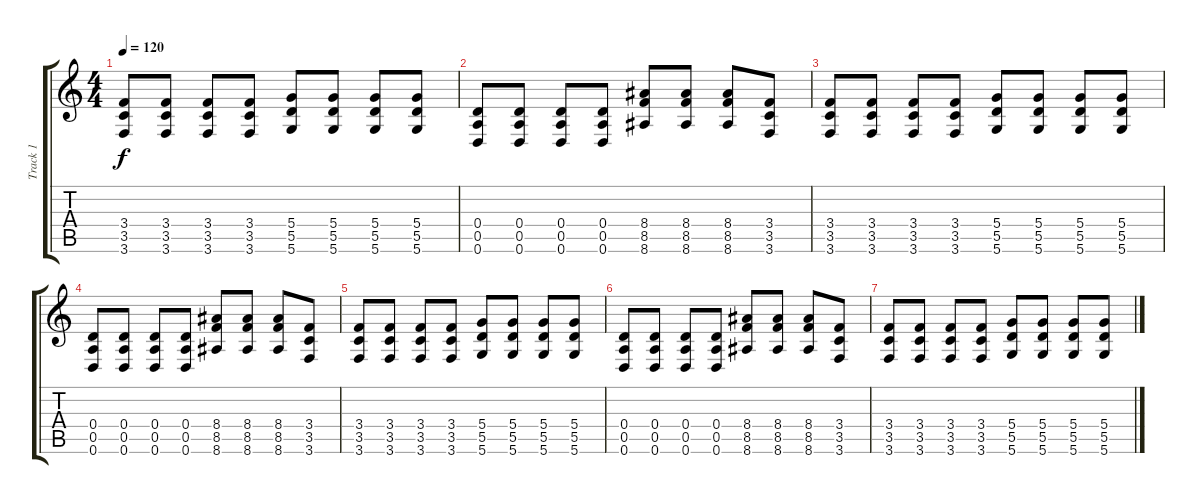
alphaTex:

\track ("Track 1" "Track 1") {instrument overdrivenguitar}
\staff {score tabs}
\tuning (E4 B3 G3 D3 A2 D2) {hide}
\ts (4 4)
\tempo 120
\clef g2
\ks c
(3.4 3.5 3.6).8{dy f} (3.4 3.5 3.6).8 (3.4 3.5 3.6).8 (3.4 3.5 3.6).8 (5.4 5.5 5.6).8 (5.4 5.5 5.6).8 (5.4 5.5 5.6).8 (5.4 5.5 5.6).8 |
(0.4 0.5 0.6).8 (0.4 0.5 0.6).8 (0.4 0.5 0.6).8 (0.4 0.5 0.6).8 (8.4 8.5 8.6).8 (8.4 8.5 8.6).8 (8.4 8.5 8.6).8 (3.4 3.5 3.6).8 |
(3.4 3.5 3.6).8 (3.4 3.5 3.6).8 (3.4 3.5 3.6).8 (3.4 3.5 3.6).8 (5.4 5.5 5.6).8 (5.4 5.5 5.6).8 (5.4 5.5 5.6).8 (5.4 5.5 5.6).8 |
(0.4 0.5 0.6).8 (0.4 0.5 0.6).8 (0.4 0.5 0.6).8 (0.4 0.5 0.6).8 (8.4 8.5 8.6).8 (8.4 8.5 8.6).8 (8.4 8.5 8.6).8 (3.4 3.5 3.6).8 |
(3.4 3.5 3.6).8 (3.4 3.5 3.6).8 (3.4 3.5 3.6).8 (3.4 3.5 3.6).8 (5.4 5.5 5.6).8 (5.4 5.5 5.6).8 (5.4 5.5 5.6).8 (5.4 5.5 5.6).8 |
(0.4 0.5 0.6).8 (0.4 0.5 0.6).8 (0.4 0.5 0.6).8 (0.4 0.5 0.6).8 (8.4 8.5 8.6).8 (8.4 8.5 8.6).8 (8.4 8.5 8.6).8 (3.4 3.5 3.6).8 |
(3.4 3.5 3.6).8 (3.4 3.5 3.6).8 (3.4 3.5 3.6).8 (3.4 3.5 3.6).8 (5.4 5.5 5.6).8 (5.4 5.5 5.6).8 (5.4 5.5 5.6).8 (5.4 5.5 5.6).8
